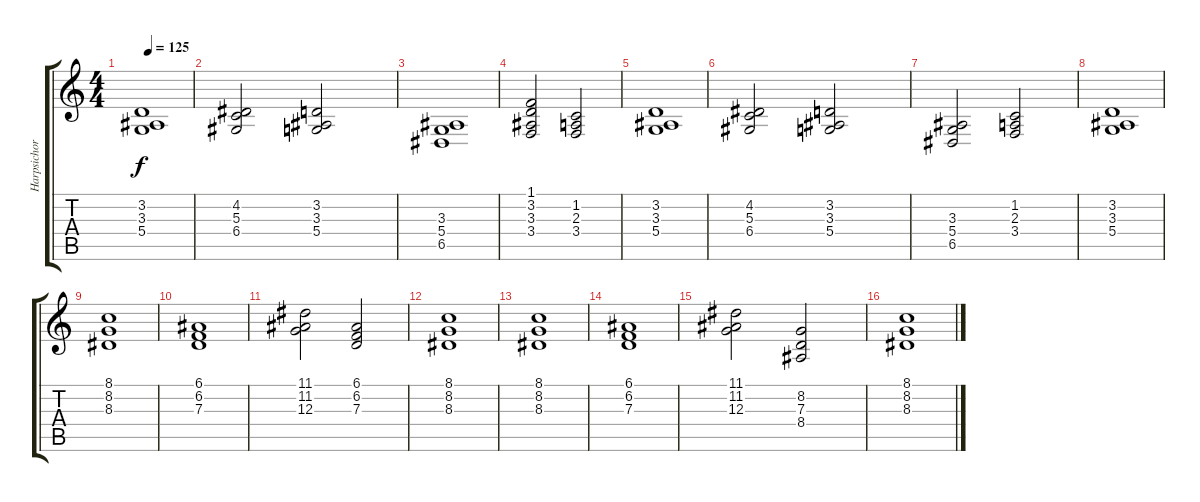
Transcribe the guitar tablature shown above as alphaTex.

\track ("Harpsichord" "Harpsichor") {instrument harpsichord}
\staff {score tabs}
\tuning (E4 B3 G3 D3 A2 E2) {hide}
\ts (4 4)
\tempo 125
\clef g2
\ks c
(3.2 3.3 5.4).1{dy f} |
(4.2 5.3 6.4).2 (3.2 3.3 5.4).2 |
(3.3 5.4 6.5).1 |
(1.1 3.2 3.3 3.4).2 (1.2 2.3 3.4).2 |
(3.2 3.3 5.4).1 |
(4.2 5.3 6.4).2 (3.2 3.3 5.4).2 |
(3.3 5.4 6.5).2 (1.2 2.3 3.4).2 |
(3.2 3.3 5.4).1 |
(8.1 8.2 8.3).1 |
(6.1 6.2 7.3).1 |
(11.1 11.2 12.3).2 (6.1 6.2 7.3).2 |
(8.1 8.2 8.3).1 |
(8.1 8.2 8.3).1 |
(6.1 6.2 7.3).1 |
(11.1 11.2 12.3).2 (8.2 7.3 8.4).2 |
(8.1 8.2 8.3).1
